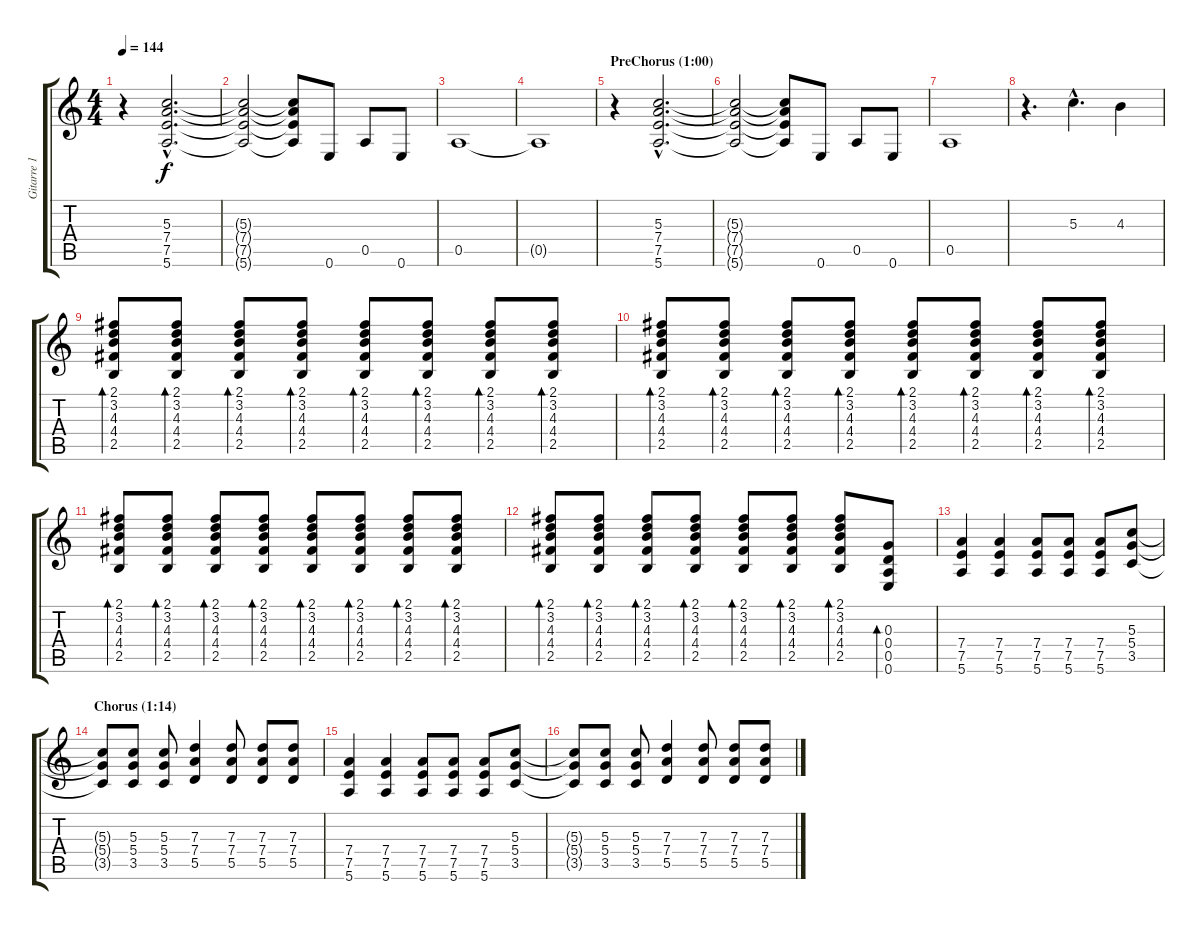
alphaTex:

\track ("Gitarre 1" "Gitarre 1") {instrument distortionguitar}
\staff {score tabs}
\tuning (E4 B3 G3 D3 A2 E2) {hide}
\ts (4 4)
\tempo 144
\clef g2
\ks c
r.4{dy f} (5.3{hac} 7.4{hac} 7.5{hac} 5.6{hac}).2{d} |
(5.3{t} 7.4{t} 7.5{t} 5.6{t}).2 (5.3{t} 7.4{t} 7.5{t} 5.6{t}).8 0.6.8 0.5.8 0.6.8 |
0.5.1 |
0.5{t}.1 |
\section ("" "PreChorus (1:00)")
r.4 (5.3{hac} 7.4{hac} 7.5{hac} 5.6{hac}).2{d} |
(5.3{t} 7.4{t} 7.5{t} 5.6{t}).2 (5.3{t} 7.4{t} 7.5{t} 5.6{t}).8 0.6.8 0.5.8 0.6.8 |
0.5.1 |
r.4{d} 5.3{hac}.4{d} 4.3.4 |
(2.1 3.2 4.3 4.4 2.5).8{bd 60} (2.1 3.2 4.3 4.4 2.5).8{bd 60} (2.1 3.2 4.3 4.4 2.5).8{bd 60} (2.1 3.2 4.3 4.4 2.5).8{bd 60} (2.1 3.2 4.3 4.4 2.5).8{bd 60} (2.1 3.2 4.3 4.4 2.5).8{bd 60} (2.1 3.2 4.3 4.4 2.5).8{bd 60} (2.1 3.2 4.3 4.4 2.5).8{bd 60} |
(2.1 3.2 4.3 4.4 2.5).8{bd 60} (2.1 3.2 4.3 4.4 2.5).8{bd 60} (2.1 3.2 4.3 4.4 2.5).8{bd 60} (2.1 3.2 4.3 4.4 2.5).8{bd 60} (2.1 3.2 4.3 4.4 2.5).8{bd 60} (2.1 3.2 4.3 4.4 2.5).8{bd 60} (2.1 3.2 4.3 4.4 2.5).8{bd 60} (2.1 3.2 4.3 4.4 2.5).8{bd 60} |
(2.1 3.2 4.3 4.4 2.5).8{bd 60} (2.1 3.2 4.3 4.4 2.5).8{bd 60} (2.1 3.2 4.3 4.4 2.5).8{bd 60} (2.1 3.2 4.3 4.4 2.5).8{bd 60} (2.1 3.2 4.3 4.4 2.5).8{bd 60} (2.1 3.2 4.3 4.4 2.5).8{bd 60} (2.1 3.2 4.3 4.4 2.5).8{bd 60} (2.1 3.2 4.3 4.4 2.5).8{bd 60} |
(2.1 3.2 4.3 4.4 2.5).8{bd 60} (2.1 3.2 4.3 4.4 2.5).8{bd 60} (2.1 3.2 4.3 4.4 2.5).8{bd 60} (2.1 3.2 4.3 4.4 2.5).8{bd 60} (2.1 3.2 4.3 4.4 2.5).8{bd 60} (2.1 3.2 4.3 4.4 2.5).8{bd 60} (2.1 3.2 4.3 4.4 2.5).8{bd 60} (0.3 0.4 0.5 0.6).8{bd 60} |
(7.4 7.5 5.6).4 (7.4 7.5 5.6).4 (7.4 7.5 5.6).8 (7.4 7.5 5.6).8 (7.4 7.5 5.6).8 (5.3 5.4 3.5).8 |
\section ("" "Chorus (1:14)")
(5.3{t} 5.4{t} 3.5{t}).8 (5.3 5.4 3.5).8 (5.3 5.4 3.5).8 (7.3 7.4 5.5).4 (7.3 7.4 5.5).8 (7.3 7.4 5.5).8 (7.3 7.4 5.5).8 |
(7.4 7.5 5.6).4 (7.4 7.5 5.6).4 (7.4 7.5 5.6).8 (7.4 7.5 5.6).8 (7.4 7.5 5.6).8 (5.3 5.4 3.5).8 |
(5.3{t} 5.4{t} 3.5{t}).8 (5.3 5.4 3.5).8 (5.3 5.4 3.5).8 (7.3 7.4 5.5).4 (7.3 7.4 5.5).8 (7.3 7.4 5.5).8 (7.3 7.4 5.5).8
